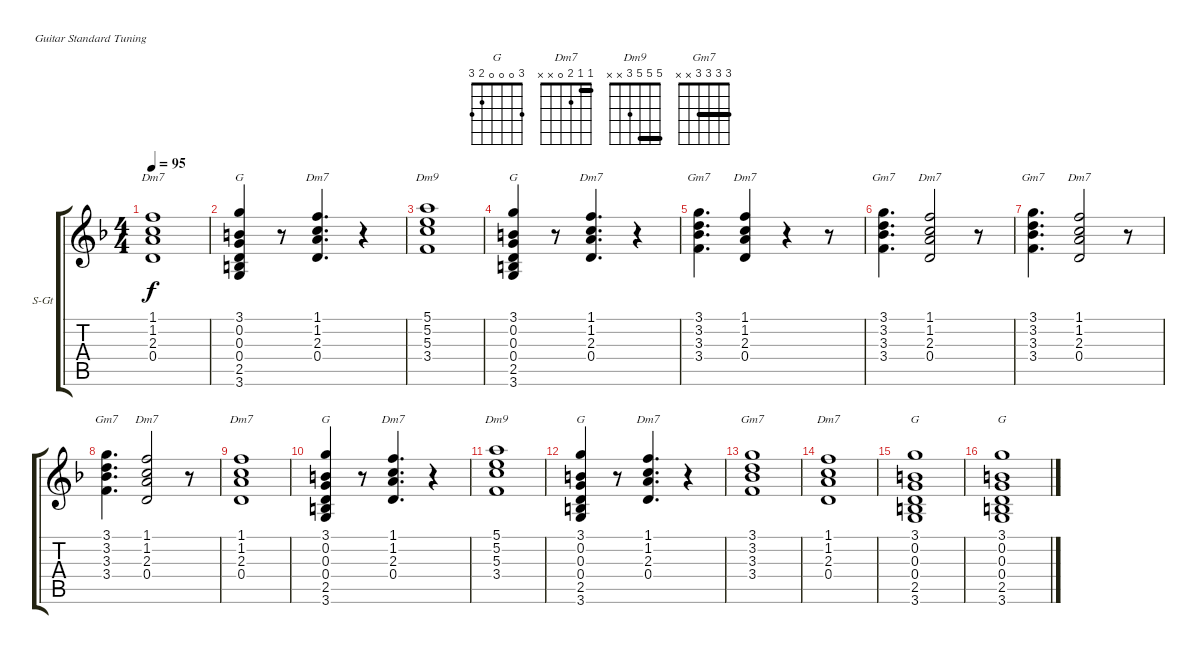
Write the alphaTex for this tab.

\bracketExtendMode groupsimilarinstruments
\firstSystemTrackNameOrientation horizontal
\otherSystemsTrackNameOrientation horizontal
\track ("Piano" "S-Gt") {instrument electricpiano1}
\staff {score tabs}
\tuning (E4 B3 G3 D3 A2 E2)
\displaytranspose 12
\chord ("G" 3 0 0 0 2 3) {showfingering false}
\chord ("Dm7" 1 1 2 0 x x) {showfingering false barre 1}
\chord ("Dm9" 5 5 5 3 x x) {showfingering false barre (5 5)}
\chord ("Gm7" 3 3 3 3 x x) {showfingering false barre (3 3 3)}
\ts (4 4)
\tempo 95
\clef g2
\ks f
(1.1 1.2 2.3 0.4).1{ch "Dm7" dy f} |
(3.1 0.2 0.3 0.4 2.5 3.6).4{ch "G"} r.8 (1.1 1.2 2.3 0.4).4{d ch "Dm7"} r.4 |
(5.1 5.2 5.3 3.4).1{ch "Dm9"} |
(3.1 0.2 0.3 0.4 2.5 3.6).4{ch "G"} r.8 (1.1 1.2 2.3 0.4).4{d ch "Dm7"} r.4 |
(3.1 3.2 3.3 3.4).4{d ch "Gm7"} (1.1 1.2 2.3 0.4).4{ch "Dm7"} r.4 r.8 |
(3.1 3.2 3.3 3.4).4{d ch "Gm7"} (1.1 1.2 2.3 0.4).2{ch "Dm7"} r.8 |
(3.1 3.2 3.3 3.4).4{d ch "Gm7"} (1.1 1.2 2.3 0.4).2{ch "Dm7"} r.8 |
(3.1 3.2 3.3 3.4).4{d ch "Gm7"} (1.1 1.2 2.3 0.4).2{ch "Dm7"} r.8 |
(1.1 1.2 2.3 0.4).1{ch "Dm7"} |
(3.1 0.2 0.3 0.4 2.5 3.6).4{ch "G"} r.8 (1.1 1.2 2.3 0.4).4{d ch "Dm7"} r.4 |
(5.1 5.2 5.3 3.4).1{ch "Dm9"} |
(3.1 0.2 0.3 0.4 2.5 3.6).4{ch "G"} r.8 (1.1 1.2 2.3 0.4).4{d ch "Dm7"} r.4 |
(3.1 3.2 3.3 3.4).1{ch "Gm7"} |
(1.1 1.2 2.3 0.4).1{ch "Dm7"} |
(3.1 0.2 0.3 0.4 2.5 3.6).1{ch "G"} |
(3.1 0.2 0.3 0.4 2.5 3.6).1{ch "G"}
